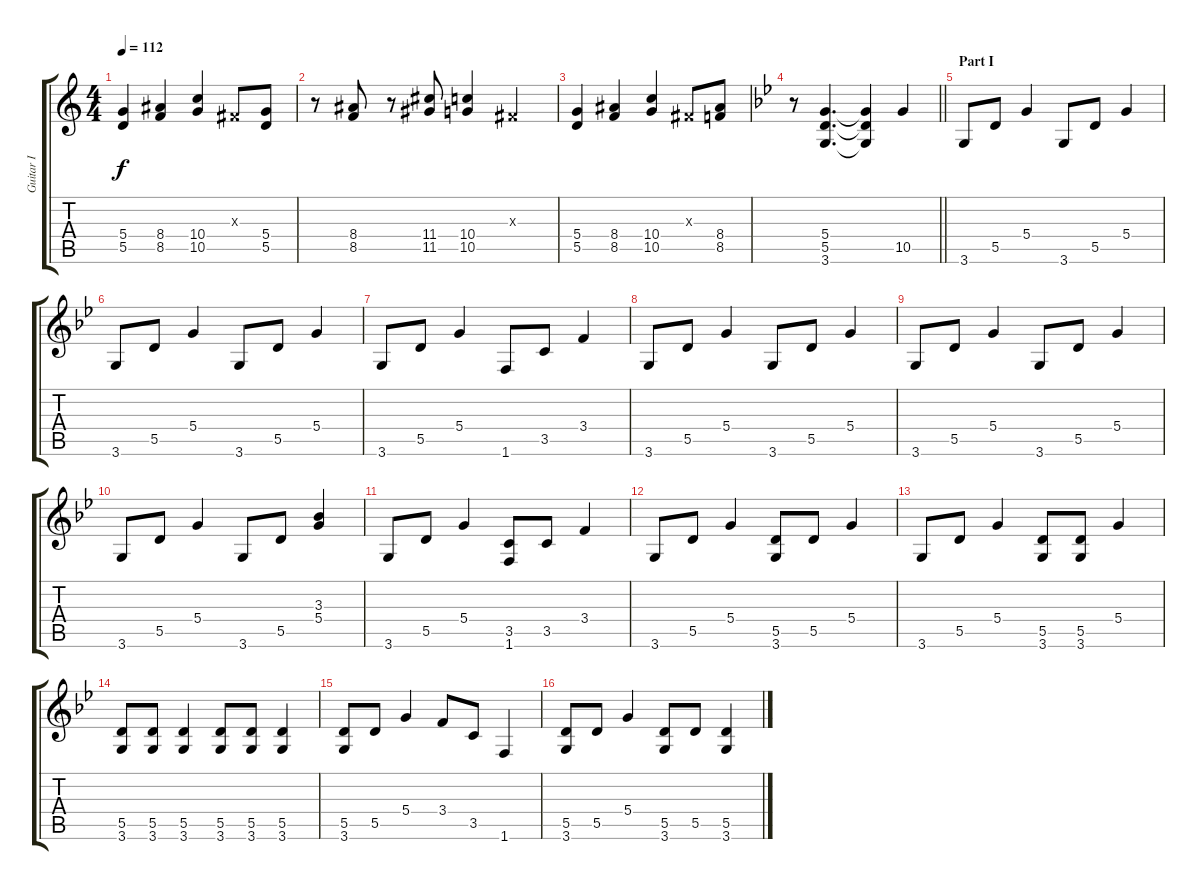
\track ("Guitar I" "Guitar I") {instrument overdrivenguitar}
\staff {score tabs}
\tuning (E4 B3 G3 D3 A2 E2) {hide}
\ts (4 4)
\tempo 112
\clef g2
\ks c
(5.4 5.5).4{dy f} (8.4 8.5).4 (10.4 10.5).4 -1.3{x}.8 (5.4 5.5).8 |
r.8 (8.4 8.5).8 r.8 (11.4 11.5).8 (10.4 10.5).4 -1.3{x}.4 |
(5.4 5.5).4 (8.4 8.5).4 (10.4 10.5).4 -1.3{x}.8 (8.4 8.5).8 |
\barLineRight lightlight
\ks bb
r.8 (5.4 5.5 3.6).4{d} (5.4{t} 5.5{t} 3.6{t}).4 10.5.4 |
\section ("" "Part I")
3.6.8 5.5.8 5.4.4 3.6.8 5.5.8 5.4.4 |
3.6.8 5.5.8 5.4.4 3.6.8 5.5.8 5.4.4 |
3.6.8 5.5.8 5.4.4 1.6.8 3.5.8 3.4.4 |
3.6.8 5.5.8 5.4.4 3.6.8 5.5.8 5.4.4 |
3.6.8 5.5.8 5.4.4 3.6.8 5.5.8 5.4.4 |
3.6.8 5.5.8 5.4.4 3.6.8 5.5.8 (3.3 5.4).4 |
3.6.8 5.5.8 5.4.4 (3.5 1.6).8 3.5.8 3.4.4 |
3.6.8 5.5.8 5.4.4 (5.5 3.6).8 5.5.8 5.4.4 |
3.6.8 5.5.8 5.4.4 (5.5 3.6).8 (5.5 3.6).8 5.4.4 |
(5.5 3.6).8 (5.5 3.6).8 (5.5 3.6).4 (5.5 3.6).8 (5.5 3.6).8 (5.5 3.6).4 |
(5.5 3.6).8 5.5.8 5.4.4 3.4.8 3.5.8 1.6.4 |
(5.5 3.6).8 5.5.8 5.4.4 (5.5 3.6).8 5.5.8 (5.5 3.6).4
